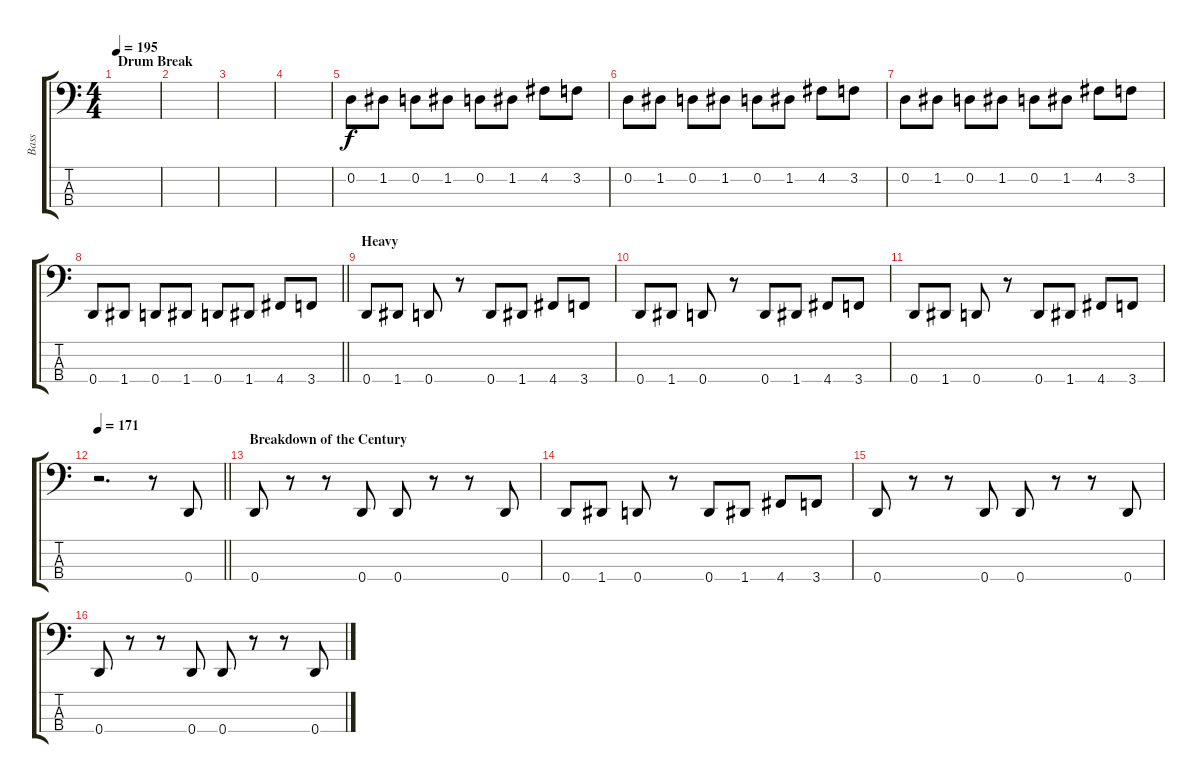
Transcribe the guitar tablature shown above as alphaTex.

\track ("Bass" "Bass") {instrument electricbassfinger}
\staff {score tabs}
\tuning (G2 D2 A1 D1) {hide}
\ts (4 4)
\section ("" "Drum Break")
\tempo 195
\clef f4
\ks c
|
|
|
|
0.2.8 1.2.8 0.2.8 1.2.8 0.2.8 1.2.8 4.2.8 3.2.8 |
0.2.8 1.2.8 0.2.8 1.2.8 0.2.8 1.2.8 4.2.8 3.2.8 |
0.2.8 1.2.8 0.2.8 1.2.8 0.2.8 1.2.8 4.2.8 3.2.8 |
\barLineRight lightlight
0.4.8 1.4.8 0.4.8 1.4.8 0.4.8 1.4.8 4.4.8 3.4.8 |
\section ("" "Heavy")
0.4.8 1.4.8 0.4.8 r.8 0.4.8 1.4.8 4.4.8 3.4.8 |
0.4.8 1.4.8 0.4.8 r.8 0.4.8 1.4.8 4.4.8 3.4.8 |
0.4.8 1.4.8 0.4.8 r.8 0.4.8 1.4.8 4.4.8 3.4.8 |
\tempo 171
\barLineRight lightlight
r.2{d} r.8 0.4.8 |
\section ("" "Breakdown of the Century")
0.4.8 r.8 r.8 0.4.8 0.4.8 r.8 r.8 0.4.8 |
0.4.8 1.4.8 0.4.8 r.8 0.4.8 1.4.8 4.4.8 3.4.8 |
0.4.8 r.8 r.8 0.4.8 0.4.8 r.8 r.8 0.4.8 |
0.4.8 r.8 r.8 0.4.8 0.4.8 r.8 r.8 0.4.8
